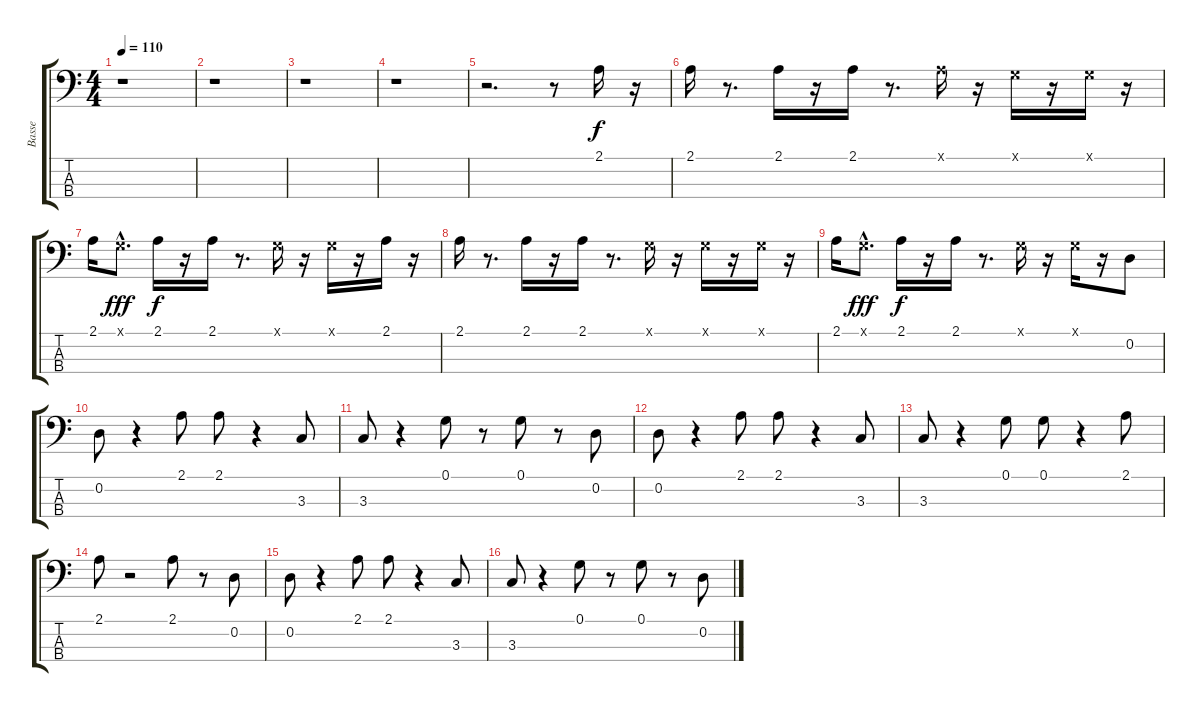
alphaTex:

\track ("Basse" "Basse") {instrument fretlessbass}
\staff {score tabs}
\tuning (G2 D2 A1 E1) {hide}
\ts (4 4)
\tempo 110
\clef f4
\ks c
r.1{dy f instrument fretlessbass} |
r.1 |
r.1 |
r.1 |
r.2{d} r.8 2.1.16 r.16 |
2.1.16 r.8{d} 2.1.16 r.16 2.1.16 r.8{d} 2.1{x}.16 r.16 0.1{x}.16 r.16 0.1{x}.16 r.16 |
2.1.16 0.1{hac x}.8{d dy fff} 2.1.16{dy f} r.16 2.1.16 r.8{d} 0.1{x}.16 r.16 0.1{x}.16 r.16 2.1.16 r.16 |
2.1.16 r.8{d} 2.1.16 r.16 2.1.16 r.8{d} 0.1{x}.16 r.16 0.1{x}.16 r.16 0.1{x}.16 r.16 |
2.1.16 0.1{hac x}.8{d dy fff} 2.1.16{dy f} r.16 2.1.16 r.8{d} 0.1{x}.16 r.16 0.1{x}.16 r.16 0.2.8 |
0.2.8 r.4 2.1.8 2.1.8 r.4 3.3.8 |
3.3.8 r.4 0.1.8 r.8 0.1.8 r.8 0.2.8 |
0.2.8 r.4 2.1.8 2.1.8 r.4 3.3.8 |
3.3.8 r.4 0.1.8 0.1.8 r.4 2.1.8 |
2.1.8 r.2 2.1.8 r.8 0.2.8 |
0.2.8 r.4 2.1.8 2.1.8 r.4 3.3.8 |
3.3.8 r.4 0.1.8 r.8 0.1.8 r.8 0.2.8
